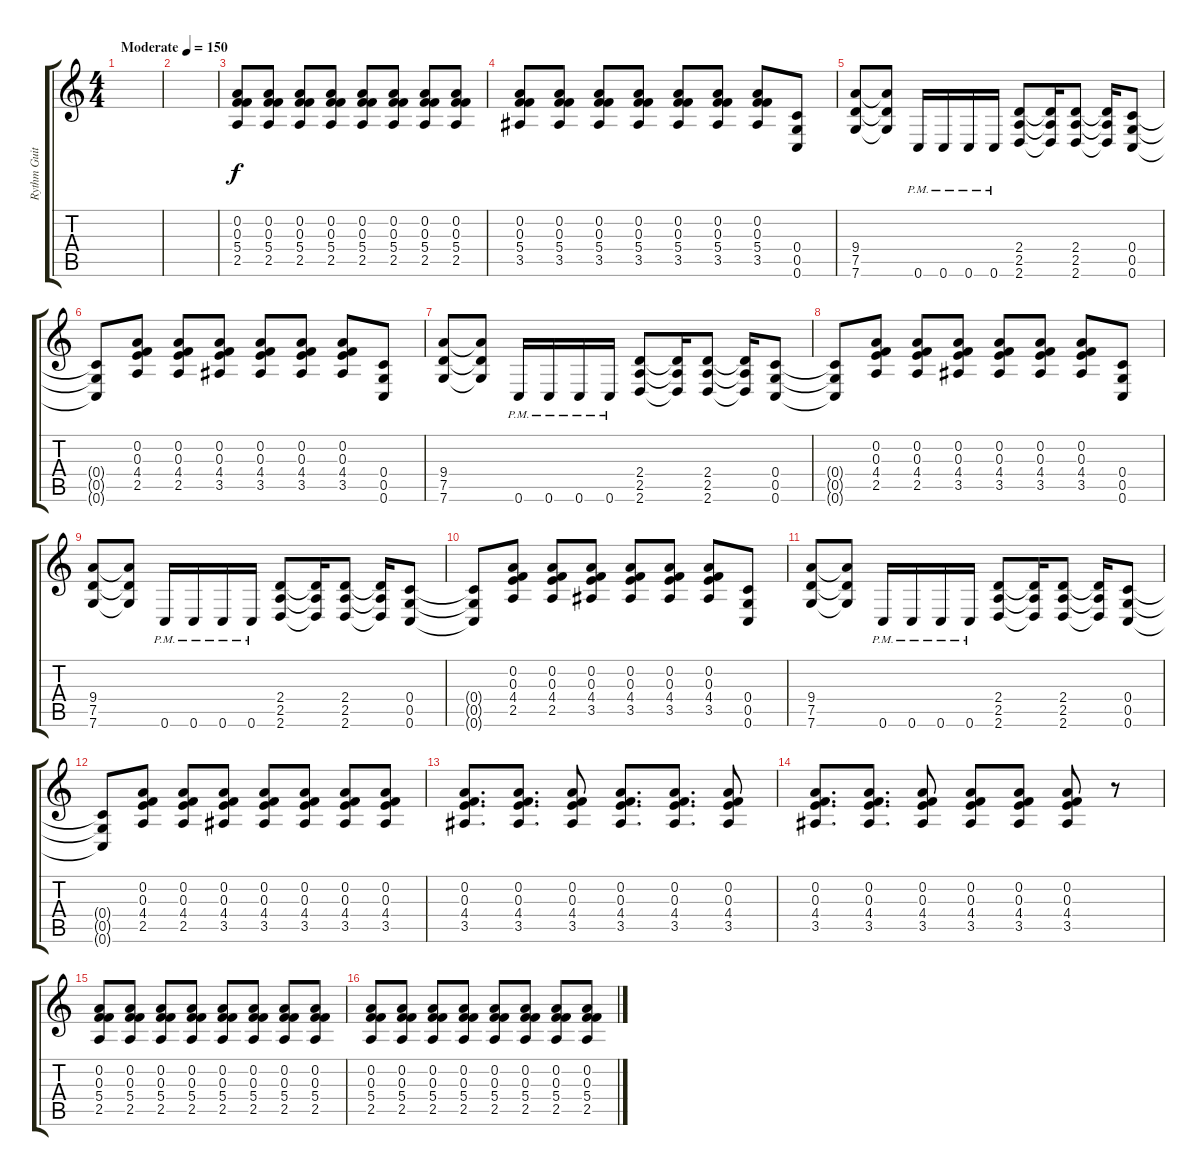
\track ("Rythm Guitar" "Rythm Guit") {instrument overdrivenguitar}
\staff {score tabs}
\tuning (D4 A3 F3 C3 G2 C2) {hide}
\ts (4 4)
\tempo (150 "Moderate")
\clef g2
\ks c
|
|
(0.2 0.3 5.4 2.5).8 (0.2 0.3 5.4 2.5).8 (0.2 0.3 5.4 2.5).8 (0.2 0.3 5.4 2.5).8 (0.2 0.3 5.4 2.5).8 (0.2 0.3 5.4 2.5).8 (0.2 0.3 5.4 2.5).8 (0.2 0.3 5.4 2.5).8 |
(0.2 0.3 5.4 3.5).8 (0.2 0.3 5.4 3.5).8 (0.2 0.3 5.4 3.5).8 (0.2 0.3 5.4 3.5).8 (0.2 0.3 5.4 3.5).8 (0.2 0.3 5.4 3.5).8 (0.2 0.3 5.4 3.5).8 (0.4 0.5 0.6).8 |
(9.4 7.5 7.6).8 (9.4{t} 7.5{t} 7.6{t}).8 0.6{pm}.16 0.6{pm}.16 0.6{pm}.16 0.6{pm}.16 (2.4 2.5 2.6).8 (2.4{t} 2.5{t} 2.6{t}).16 (2.4 2.5 2.6).8 (2.4{t} 2.5{t} 2.6{t}).16 (0.4 0.5 0.6).8 |
(0.4{t} 0.5{t} 0.6{t}).8 (0.2 0.3 4.4 2.5).8 (0.2 0.3 4.4 2.5).8 (0.2 0.3 4.4 3.5).8 (0.2 0.3 4.4 3.5).8 (0.2 0.3 4.4 3.5).8 (0.2 0.3 4.4 3.5).8 (0.4 0.5 0.6).8 |
(9.4 7.5 7.6).8 (9.4{t} 7.5{t} 7.6{t}).8 0.6{pm}.16 0.6{pm}.16 0.6{pm}.16 0.6{pm}.16 (2.4 2.5 2.6).8 (2.4{t} 2.5{t} 2.6{t}).16 (2.4 2.5 2.6).8 (2.4{t} 2.5{t} 2.6{t}).16 (0.4 0.5 0.6).8 |
(0.4{t} 0.5{t} 0.6{t}).8 (0.2 0.3 4.4 2.5).8 (0.2 0.3 4.4 2.5).8 (0.2 0.3 4.4 3.5).8 (0.2 0.3 4.4 3.5).8 (0.2 0.3 4.4 3.5).8 (0.2 0.3 4.4 3.5).8 (0.4 0.5 0.6).8 |
(9.4 7.5 7.6).8 (9.4{t} 7.5{t} 7.6{t}).8 0.6{pm}.16 0.6{pm}.16 0.6{pm}.16 0.6{pm}.16 (2.4 2.5 2.6).8 (2.4{t} 2.5{t} 2.6{t}).16 (2.4 2.5 2.6).8 (2.4{t} 2.5{t} 2.6{t}).16 (0.4 0.5 0.6).8 |
(0.4{t} 0.5{t} 0.6{t}).8 (0.2 0.3 4.4 2.5).8 (0.2 0.3 4.4 2.5).8 (0.2 0.3 4.4 3.5).8 (0.2 0.3 4.4 3.5).8 (0.2 0.3 4.4 3.5).8 (0.2 0.3 4.4 3.5).8 (0.4 0.5 0.6).8 |
(9.4 7.5 7.6).8 (9.4{t} 7.5{t} 7.6{t}).8 0.6{pm}.16 0.6{pm}.16 0.6{pm}.16 0.6{pm}.16 (2.4 2.5 2.6).8 (2.4{t} 2.5{t} 2.6{t}).16 (2.4 2.5 2.6).8 (2.4{t} 2.5{t} 2.6{t}).16 (0.4 0.5 0.6).8 |
(0.4{t} 0.5{t} 0.6{t}).8 (0.2 0.3 4.4 2.5).8 (0.2 0.3 4.4 2.5).8 (0.2 0.3 4.4 3.5).8 (0.2 0.3 4.4 3.5).8 (0.2 0.3 4.4 3.5).8 (0.2 0.3 4.4 3.5).8 (0.2 0.3 4.4 3.5).8 |
(0.2 0.3 4.4 3.5).8{d} (0.2 0.3 4.4 3.5).8{d} (0.2 0.3 4.4 3.5).8 (0.2 0.3 4.4 3.5).8{d} (0.2 0.3 4.4 3.5).8{d} (0.2 0.3 4.4 3.5).8 |
(0.2 0.3 4.4 3.5).8{d} (0.2 0.3 4.4 3.5).8{d} (0.2 0.3 4.4 3.5).8 (0.2 0.3 4.4 3.5).8 (0.2 0.3 4.4 3.5).8 (0.2 0.3 4.4 3.5).8 r.8 |
(0.2 0.3 5.4 2.5).8 (0.2 0.3 5.4 2.5).8 (0.2 0.3 5.4 2.5).8 (0.2 0.3 5.4 2.5).8 (0.2 0.3 5.4 2.5).8 (0.2 0.3 5.4 2.5).8 (0.2 0.3 5.4 2.5).8 (0.2 0.3 5.4 2.5).8 |
(0.2 0.3 5.4 2.5).8 (0.2 0.3 5.4 2.5).8 (0.2 0.3 5.4 2.5).8 (0.2 0.3 5.4 2.5).8 (0.2 0.3 5.4 2.5).8 (0.2 0.3 5.4 2.5).8 (0.2 0.3 5.4 2.5).8 (0.2 0.3 5.4 2.5).8
